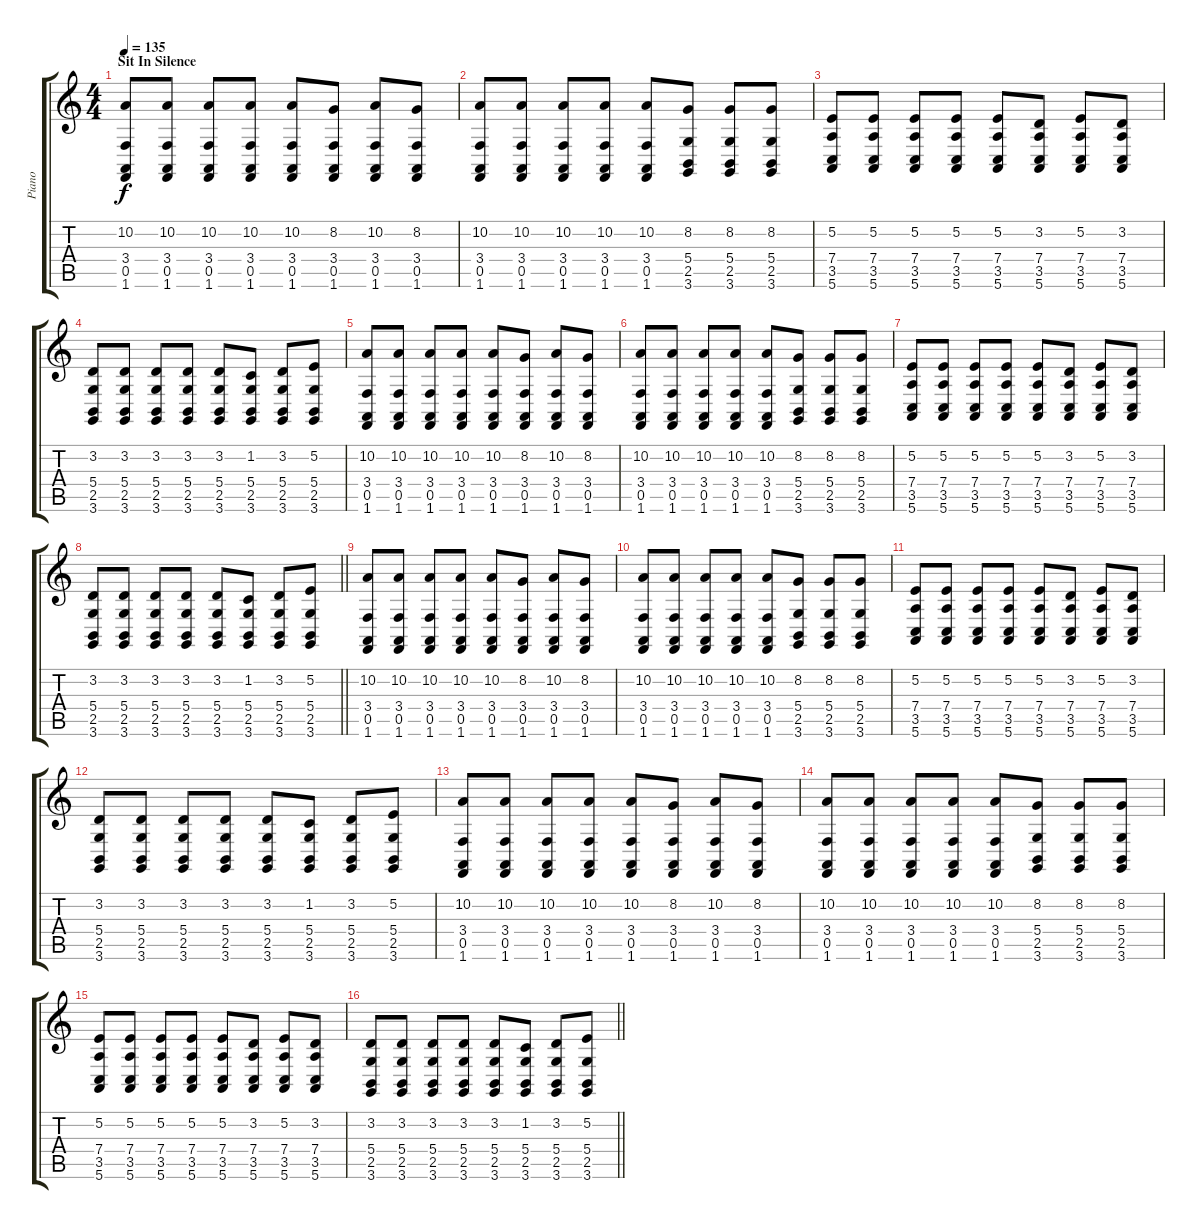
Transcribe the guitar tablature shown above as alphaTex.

\track ("Piano" "Piano") {instrument electricpiano1}
\staff {score tabs}
\tuning (E4 B3 G3 D3 A2 E2) {hide}
\ts (4 4)
\section ("" "Sit In Silence")
\tempo 135
\clef g2
\ks c
(10.2 3.4 0.5 1.6).8{dy f} (10.2 3.4 0.5 1.6).8 (10.2 3.4 0.5 1.6).8 (10.2 3.4 0.5 1.6).8 (10.2 3.4 0.5 1.6).8 (8.2 3.4 0.5 1.6).8 (10.2 3.4 0.5 1.6).8 (8.2 3.4 0.5 1.6).8 |
(10.2 3.4 0.5 1.6).8 (10.2 3.4 0.5 1.6).8 (10.2 3.4 0.5 1.6).8 (10.2 3.4 0.5 1.6).8 (10.2 3.4 0.5 1.6).8 (8.2 5.4 2.5 3.6).8 (8.2 5.4 2.5 3.6).8 (8.2 5.4 2.5 3.6).8 |
(5.2 7.4 3.5 5.6).8 (5.2 7.4 3.5 5.6).8 (5.2 7.4 3.5 5.6).8 (5.2 7.4 3.5 5.6).8 (5.2 7.4 3.5 5.6).8 (3.2 7.4 3.5 5.6).8 (5.2 7.4 3.5 5.6).8 (3.2 7.4 3.5 5.6).8 |
(3.2 5.4 2.5 3.6).8 (3.2 5.4 2.5 3.6).8 (3.2 5.4 2.5 3.6).8 (3.2 5.4 2.5 3.6).8 (3.2 5.4 2.5 3.6).8 (1.2 5.4 2.5 3.6).8 (3.2 5.4 2.5 3.6).8 (5.2 5.4 2.5 3.6).8 |
(10.2 3.4 0.5 1.6).8 (10.2 3.4 0.5 1.6).8 (10.2 3.4 0.5 1.6).8 (10.2 3.4 0.5 1.6).8 (10.2 3.4 0.5 1.6).8 (8.2 3.4 0.5 1.6).8 (10.2 3.4 0.5 1.6).8 (8.2 3.4 0.5 1.6).8 |
(10.2 3.4 0.5 1.6).8 (10.2 3.4 0.5 1.6).8 (10.2 3.4 0.5 1.6).8 (10.2 3.4 0.5 1.6).8 (10.2 3.4 0.5 1.6).8 (8.2 5.4 2.5 3.6).8 (8.2 5.4 2.5 3.6).8 (8.2 5.4 2.5 3.6).8 |
(5.2 7.4 3.5 5.6).8 (5.2 7.4 3.5 5.6).8 (5.2 7.4 3.5 5.6).8 (5.2 7.4 3.5 5.6).8 (5.2 7.4 3.5 5.6).8 (3.2 7.4 3.5 5.6).8 (5.2 7.4 3.5 5.6).8 (3.2 7.4 3.5 5.6).8 |
\barLineRight lightlight
(3.2 5.4 2.5 3.6).8 (3.2 5.4 2.5 3.6).8 (3.2 5.4 2.5 3.6).8 (3.2 5.4 2.5 3.6).8 (3.2 5.4 2.5 3.6).8 (1.2 5.4 2.5 3.6).8 (3.2 5.4 2.5 3.6).8 (5.2 5.4 2.5 3.6).8 |
(10.2 3.4 0.5 1.6).8 (10.2 3.4 0.5 1.6).8 (10.2 3.4 0.5 1.6).8 (10.2 3.4 0.5 1.6).8 (10.2 3.4 0.5 1.6).8 (8.2 3.4 0.5 1.6).8 (10.2 3.4 0.5 1.6).8 (8.2 3.4 0.5 1.6).8 |
(10.2 3.4 0.5 1.6).8 (10.2 3.4 0.5 1.6).8 (10.2 3.4 0.5 1.6).8 (10.2 3.4 0.5 1.6).8 (10.2 3.4 0.5 1.6).8 (8.2 5.4 2.5 3.6).8 (8.2 5.4 2.5 3.6).8 (8.2 5.4 2.5 3.6).8 |
(5.2 7.4 3.5 5.6).8 (5.2 7.4 3.5 5.6).8 (5.2 7.4 3.5 5.6).8 (5.2 7.4 3.5 5.6).8 (5.2 7.4 3.5 5.6).8 (3.2 7.4 3.5 5.6).8 (5.2 7.4 3.5 5.6).8 (3.2 7.4 3.5 5.6).8 |
(3.2 5.4 2.5 3.6).8 (3.2 5.4 2.5 3.6).8 (3.2 5.4 2.5 3.6).8 (3.2 5.4 2.5 3.6).8 (3.2 5.4 2.5 3.6).8 (1.2 5.4 2.5 3.6).8 (3.2 5.4 2.5 3.6).8 (5.2 5.4 2.5 3.6).8 |
(10.2 3.4 0.5 1.6).8 (10.2 3.4 0.5 1.6).8 (10.2 3.4 0.5 1.6).8 (10.2 3.4 0.5 1.6).8 (10.2 3.4 0.5 1.6).8 (8.2 3.4 0.5 1.6).8 (10.2 3.4 0.5 1.6).8 (8.2 3.4 0.5 1.6).8 |
(10.2 3.4 0.5 1.6).8 (10.2 3.4 0.5 1.6).8 (10.2 3.4 0.5 1.6).8 (10.2 3.4 0.5 1.6).8 (10.2 3.4 0.5 1.6).8 (8.2 5.4 2.5 3.6).8 (8.2 5.4 2.5 3.6).8 (8.2 5.4 2.5 3.6).8 |
(5.2 7.4 3.5 5.6).8 (5.2 7.4 3.5 5.6).8 (5.2 7.4 3.5 5.6).8 (5.2 7.4 3.5 5.6).8 (5.2 7.4 3.5 5.6).8 (3.2 7.4 3.5 5.6).8 (5.2 7.4 3.5 5.6).8 (3.2 7.4 3.5 5.6).8 |
\barLineRight lightlight
(3.2 5.4 2.5 3.6).8 (3.2 5.4 2.5 3.6).8 (3.2 5.4 2.5 3.6).8 (3.2 5.4 2.5 3.6).8 (3.2 5.4 2.5 3.6).8 (1.2 5.4 2.5 3.6).8 (3.2 5.4 2.5 3.6).8 (5.2 5.4 2.5 3.6).8
